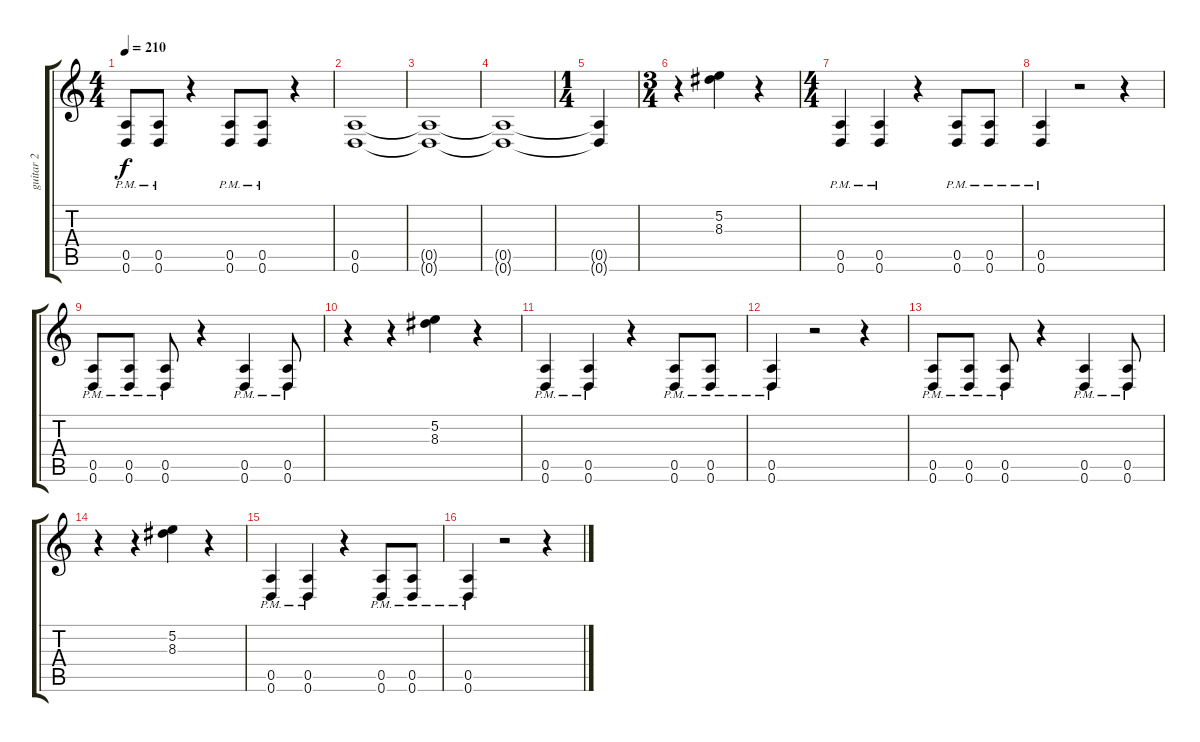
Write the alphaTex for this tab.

\track ("guitar 2" "guitar 2") {instrument distortionguitar}
\staff {score tabs}
\tuning (E4 B3 G3 D3 A2 D2) {hide}
\ts (4 4)
\tempo 210
\clef g2
\ks c
(0.5{pm} 0.6).8{dy f} (0.5{pm} 0.6).8 r.4 (0.5{pm} 0.6).8 (0.5{pm} 0.6).8 r.4 |
(0.5 0.6).1 |
(0.5{t} 0.6{t}).1 |
(0.5{t} 0.6{t}).1 |
\ts (1 4)
(0.5{t} 0.6{t}).4 |
\ts (3 4)
r.4 (5.2 8.3).4 r.4 |
\ts (4 4)
(0.5{pm} 0.6).4 (0.5{pm} 0.6).4 r.4 (0.5{pm} 0.6).8 (0.5{pm} 0.6).8 |
(0.5{pm} 0.6).4 r.2 r.4 |
(0.5{pm} 0.6).8 (0.5{pm} 0.6).8 (0.5{pm} 0.6).8 r.4 (0.5{pm} 0.6).4 (0.5{pm} 0.6).8 |
r.4 r.4 (5.2 8.3).4 r.4 |
(0.5{pm} 0.6).4 (0.5{pm} 0.6).4 r.4 (0.5{pm} 0.6).8 (0.5{pm} 0.6).8 |
(0.5{pm} 0.6).4 r.2 r.4 |
(0.5{pm} 0.6).8 (0.5{pm} 0.6).8 (0.5{pm} 0.6).8 r.4 (0.5{pm} 0.6).4 (0.5{pm} 0.6).8 |
r.4 r.4 (5.2 8.3).4 r.4 |
(0.5{pm} 0.6).4 (0.5{pm} 0.6).4 r.4 (0.5{pm} 0.6).8 (0.5{pm} 0.6).8 |
(0.5{pm} 0.6).4 r.2 r.4
